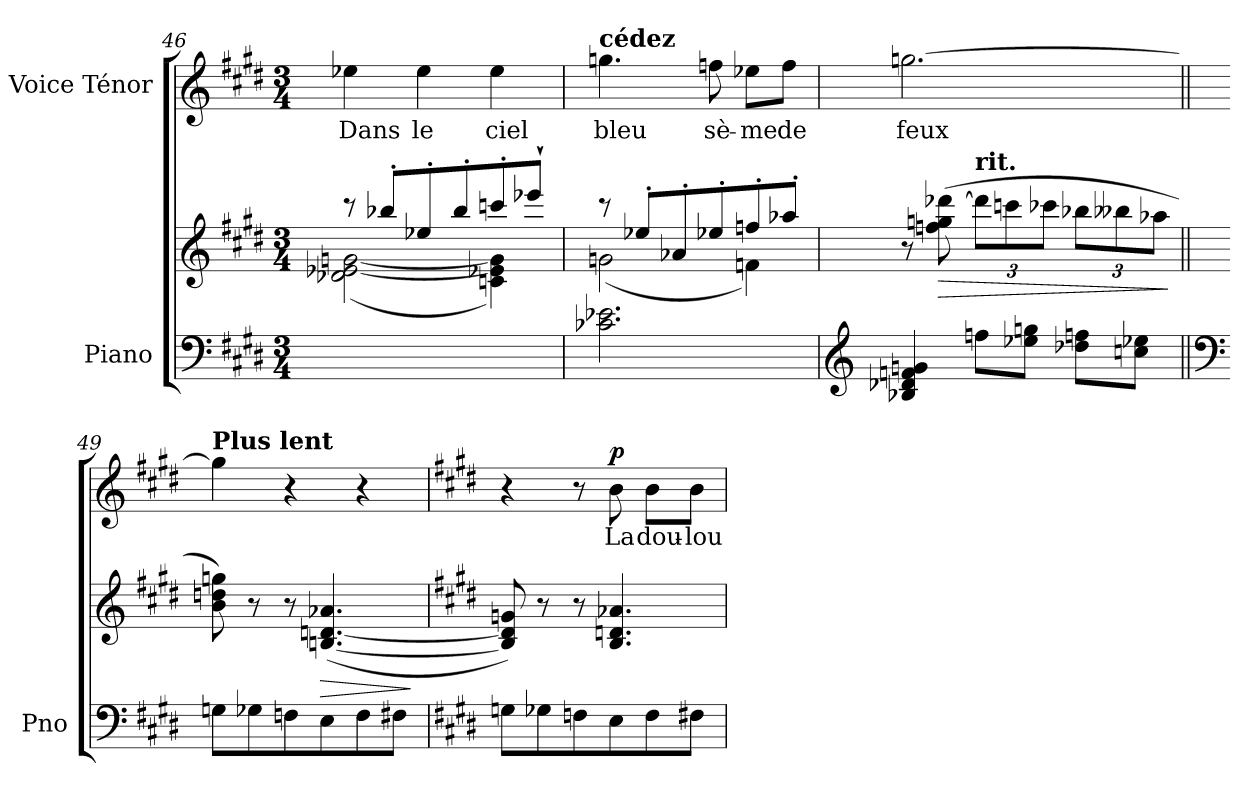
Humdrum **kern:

**kern	**kern	**dynam	**kern	**text	**dynam
*part2	*part2	*part2	*part1	*part1	*part1
*staff3	*staff2	*staff2/3	*staff1	*staff1	*staff1
*I"Piano	*	*	*I"Voice Ténor	*	*
*I'Pno	*	*	*	*	*
*clefF4	*clefG2	*	*clefG2	*	*
*k[f#c#g#d#]	*k[f#c#g#d#]	*	*k[f#c#g#d#]	*	*
*M3/4	*M3/4	*	*M3/4	*	*
=46	=46	=46	=46	=46	=46
*	*^	*	*	*	*
2.ryy	8r	(2d-X\ [2e-X\ [2gn\	.	4ee-X\	Dans	.
.	8bb-X'>/L	.	.	.	.	.
.	8ee-X'/	.	.	4ee-\	le	.
.	8bb-'/	.	.	.	.	.
.	8cccn'/	4cn\ 4e-X\] 4g\])	.	4ee-\	ciel	.
.	8eee-X''/J	.	.	.	.	.
=47	=47	=47	=47	=47	=47	=47
!	!	!	!	!LO:TX:a:B:t=cédez	!	!
2.c-X\ 2.e-X\	8r	(2gn\	.	4.ggn\	bleu	.
.	8ee-X'>/L	.	.	.	.	.
.	8a-X'>/	.	.	.	.	.
.	8ee-X'>/	.	.	8ffn\	sè-	.
.	8ffn'/	4fn\)	.	8ee-X\L	-me	.
.	8aa-X'/J	.	.	8ff\J	de	.
*	*v	*v	*	*	*	*
=48	=48	=48	=48	=48	=48
*clefG2	*	*	*	*	*
4B-X/ 4d-X/ 4fn/ 4gn/	8r	.	[2.ggn\	feux	.
!	!	!LO:HP:b	!	!	!
.	(>8ffn\ 8ggn\ [>8ddd-X\	>	.	.	.
*	*Xbrackettup	*	*	*	*
!	!LO:TX:a:B:t=rit.	!	!	!	!
8ffn\L	12ddd-\L]	.	.	.	.
.	12cccn\	.	.	.	.
8ee-X\ 8ggn\J	.	.	.	.	.
.	12ccc-X\J	.	.	.	.
8dd-X\ 8ffn\L	12bb-X\L	.	.	.	.
.	12bb--X\	.	.	.	.
8ccn\ 8ee-X\J	.	.	.	.	.
.	12aa-X\J	.	.	.	.
.	.	]	.	.	.
=49||	=49||	=49||	=49||	=49||	=49||
*clefF4	*	*	*	*	*
*	*	*	*MM76	*	*
!	!	!	!LO:TX:a:B:t=Plus lent	!	!
8Gn\L	8b\ 8ddn\ 8ggn\)	.	4gg\]	.	.
8G-X\	8r	.	.	.	.
8Fn\	8r	.	4r	.	.
!	!	!LO:HP:b	!	!	!
8E\	([4.Bn/ [>4.dn/ 4.a-X/	>	.	.	.
8F\	.	.	4r	.	.
8F#X\J	.	.	.	.	.
.	.	]	.	.	.
=50	=50	=50	=50	=50	=50
*k[f#c#g#d#]	*	*	*	*	*
8Gn\L	8B/] 8d/] 8gn/)	.	4r	.	.
8G-X\	8r	.	.	.	.
8Fn\	8r	.	8r	.	.
!	!	!	!	!	!LO:DY:a
8E\	4.B/ 4.dn/ 4.a-X/	.	8b\	La	p
8F\	.	.	8b\L	dou-	.
8F#X\J	.	.	8b\J	-lou-	.
=	=	=	=	=	=
*-	*-	*-	*-	*-	*-
